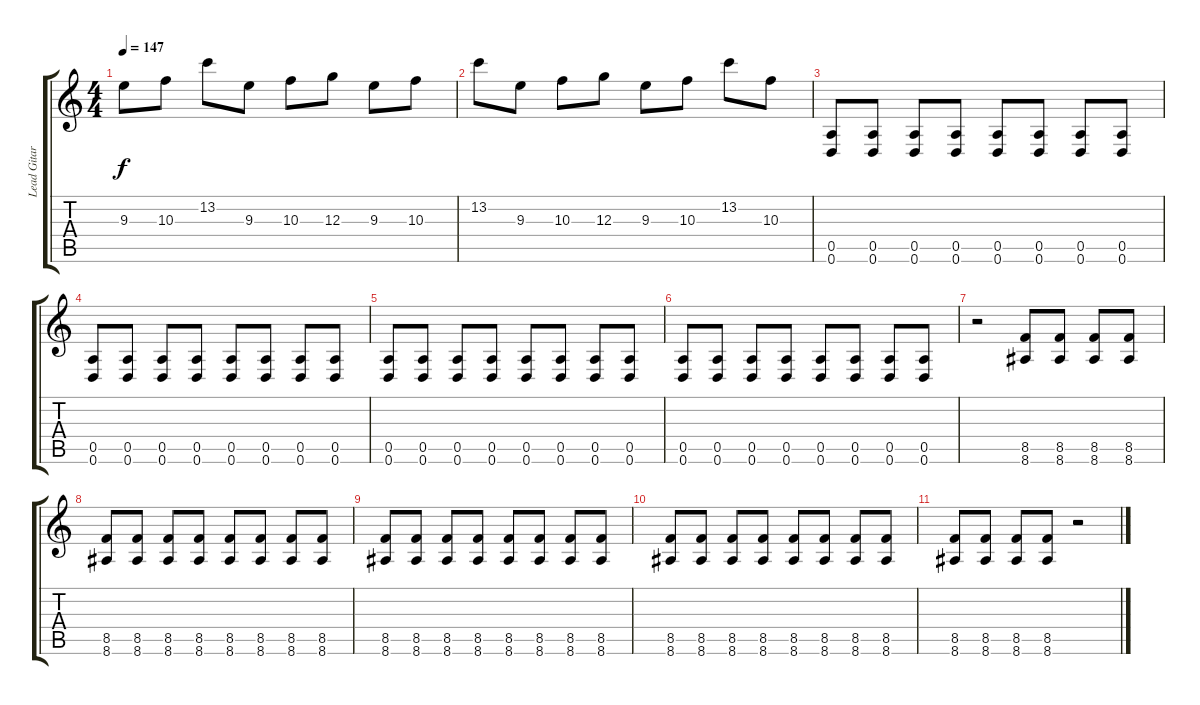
\track ("Lead Gitarre" "Lead Gitar") {instrument overdrivenguitar}
\staff {score tabs}
\tuning (E4 B3 G3 D3 A2 D2) {hide}
\ts (4 4)
\tempo 147
\clef g2
\ks c
9.3.8{dy f} 10.3.8 13.2.8 9.3.8 10.3.8 12.3.8 9.3.8 10.3.8 |
13.2.8 9.3.8 10.3.8 12.3.8 9.3.8 10.3.8 13.2.8 10.3.8 |
(0.5 0.6).8 (0.5 0.6).8 (0.5 0.6).8 (0.5 0.6).8 (0.5 0.6).8 (0.5 0.6).8 (0.5 0.6).8 (0.5 0.6).8 |
(0.5 0.6).8 (0.5 0.6).8 (0.5 0.6).8 (0.5 0.6).8 (0.5 0.6).8 (0.5 0.6).8 (0.5 0.6).8 (0.5 0.6).8 |
(0.5 0.6).8 (0.5 0.6).8 (0.5 0.6).8 (0.5 0.6).8 (0.5 0.6).8 (0.5 0.6).8 (0.5 0.6).8 (0.5 0.6).8 |
(0.5 0.6).8 (0.5 0.6).8 (0.5 0.6).8 (0.5 0.6).8 (0.5 0.6).8 (0.5 0.6).8 (0.5 0.6).8 (0.5 0.6).8 |
r.2 (8.5 8.6).8 (8.5 8.6).8 (8.5 8.6).8 (8.5 8.6).8 |
(8.5 8.6).8 (8.5 8.6).8 (8.5 8.6).8 (8.5 8.6).8 (8.5 8.6).8 (8.5 8.6).8 (8.5 8.6).8 (8.5 8.6).8 |
(8.5 8.6).8 (8.5 8.6).8 (8.5 8.6).8 (8.5 8.6).8 (8.5 8.6).8 (8.5 8.6).8 (8.5 8.6).8 (8.5 8.6).8 |
(8.5 8.6).8 (8.5 8.6).8 (8.5 8.6).8 (8.5 8.6).8 (8.5 8.6).8 (8.5 8.6).8 (8.5 8.6).8 (8.5 8.6).8 |
(8.5 8.6).8 (8.5 8.6).8 (8.5 8.6).8 (8.5 8.6).8 r.2
